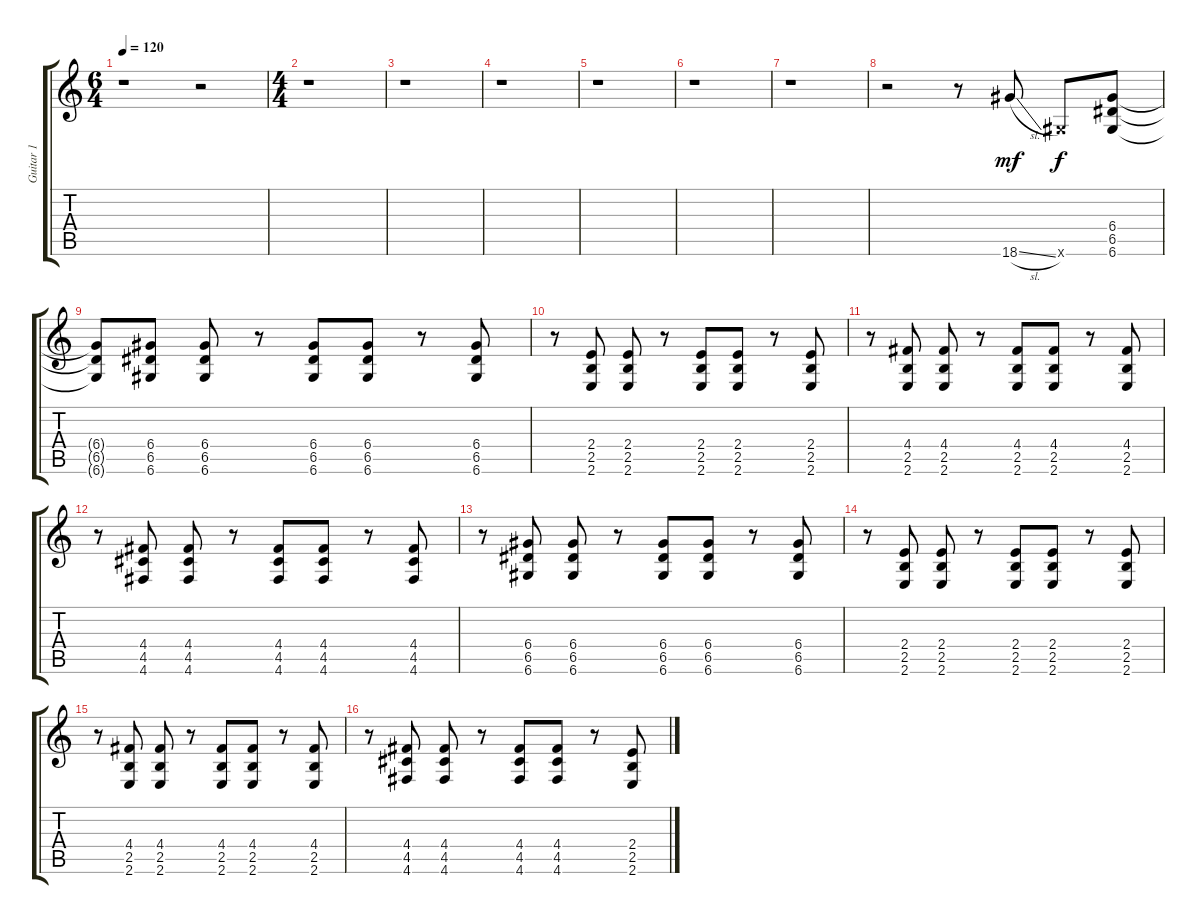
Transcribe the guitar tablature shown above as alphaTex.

\track ("Guitar 1" "Guitar 1") {instrument distortionguitar}
\staff {score tabs}
\tuning (E4 B3 G3 D3 A2 D2) {hide}
\ts (6 4)
\tempo 120
\clef g2
\ks c
r.1{dy mf instrument distortionguitar} r.2 |
\ts (4 4)
r.1 |
r.1 |
r.1 |
r.1 |
r.1 |
r.1 |
r.2 r.8 18.6{sl}.8 6.6{x}.8{dy f} (6.4 6.5 6.6).8 |
(6.4{t} 6.5{t} 6.6{t}).8 (6.4 6.5 6.6).8 (6.4 6.5 6.6).8 r.8 (6.4 6.5 6.6).8 (6.4 6.5 6.6).8 r.8 (6.4 6.5 6.6).8 |
r.8 (2.4 2.5 2.6).8 (2.4 2.5 2.6).8 r.8 (2.4 2.5 2.6).8 (2.4 2.5 2.6).8 r.8 (2.4 2.5 2.6).8 |
r.8 (4.4 2.5 2.6).8 (4.4 2.5 2.6).8 r.8 (4.4 2.5 2.6).8 (4.4 2.5 2.6).8 r.8 (4.4 2.5 2.6).8 |
r.8 (4.4 4.5 4.6).8 (4.4 4.5 4.6).8 r.8 (4.4 4.5 4.6).8 (4.4 4.5 4.6).8 r.8 (4.4 4.5 4.6).8 |
r.8 (6.4 6.5 6.6).8 (6.4 6.5 6.6).8 r.8 (6.4 6.5 6.6).8 (6.4 6.5 6.6).8 r.8 (6.4 6.5 6.6).8 |
r.8 (2.4 2.5 2.6).8 (2.4 2.5 2.6).8 r.8 (2.4 2.5 2.6).8 (2.4 2.5 2.6).8 r.8 (2.4 2.5 2.6).8 |
r.8 (4.4 2.5 2.6).8 (4.4 2.5 2.6).8 r.8 (4.4 2.5 2.6).8 (4.4 2.5 2.6).8 r.8 (4.4 2.5 2.6).8 |
r.8 (4.4 4.5 4.6).8 (4.4 4.5 4.6).8 r.8 (4.4 4.5 4.6).8 (4.4 4.5 4.6).8 r.8 (2.4 2.5 2.6).8
